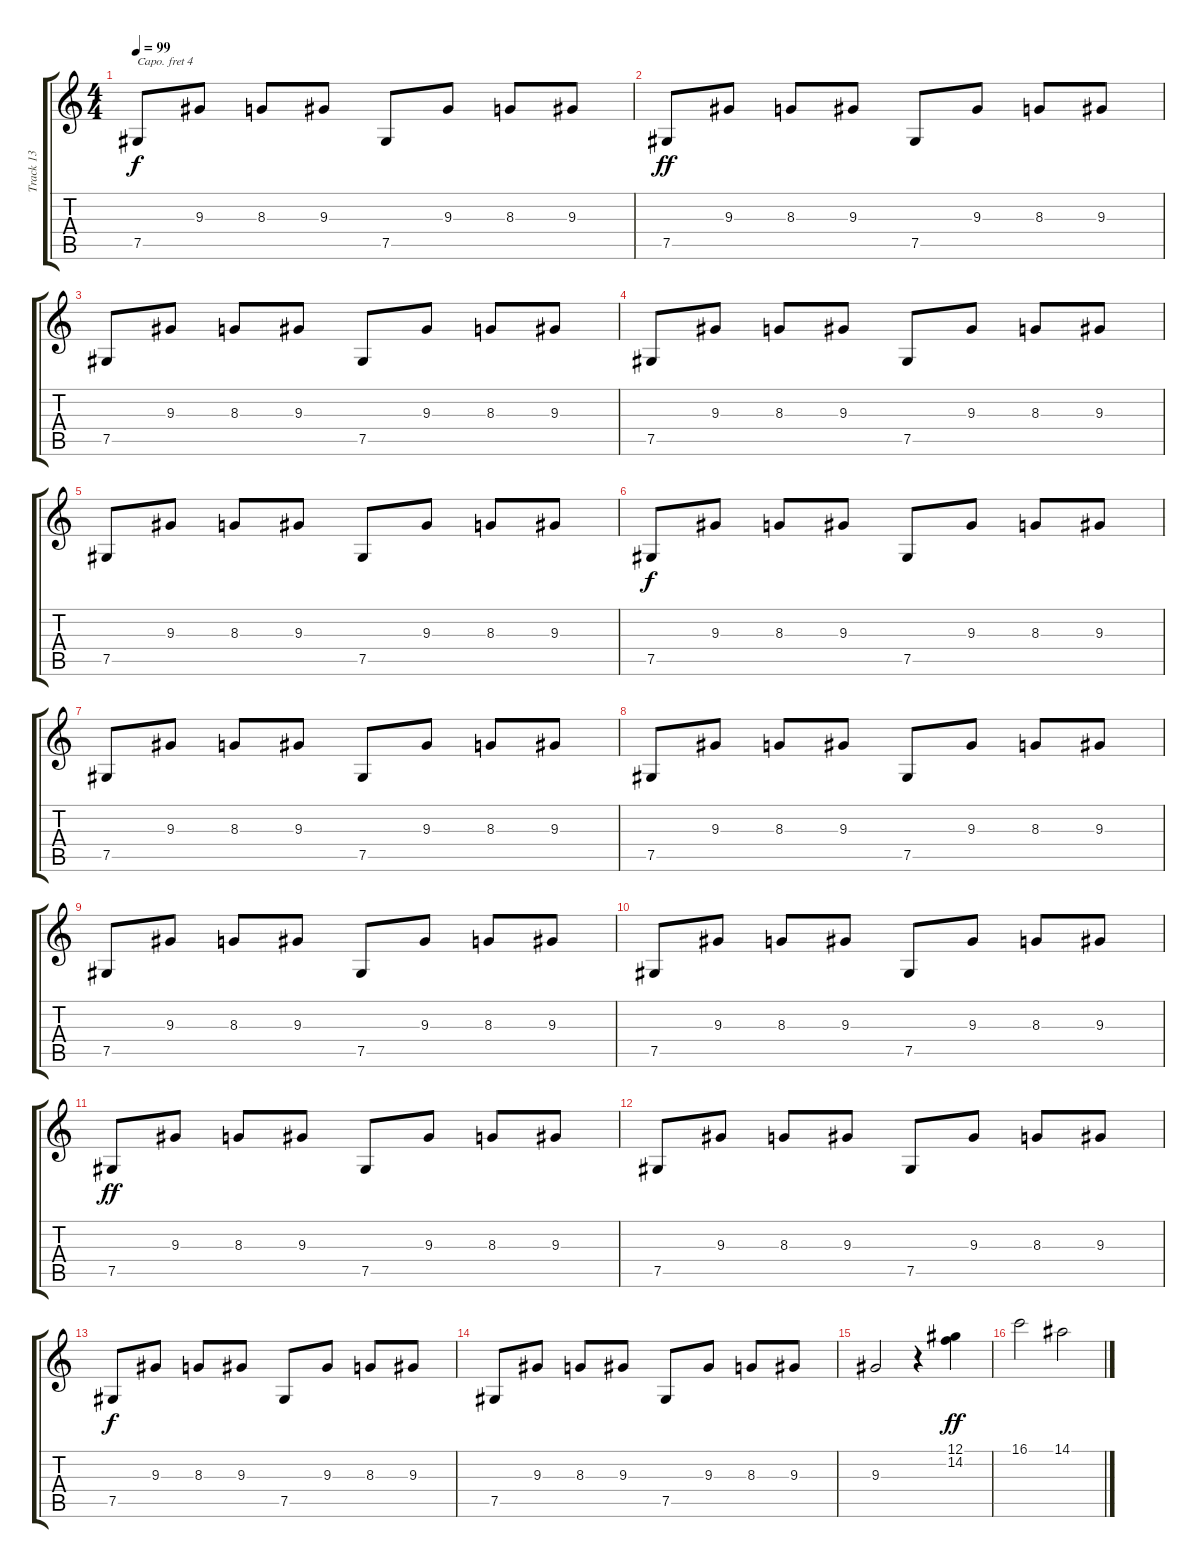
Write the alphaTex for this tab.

\track ("Track 13" "Track 13") {instrument stringensemble1}
\staff {score tabs}
\capo 4
\tuning (E4 B3 G3 D3 A2 E2) {hide}
\ts (4 4)
\tempo 99
\clef g2
\ks c
7.5.8{dy f} 9.3.8 8.3.8 9.3.8 7.5.8 9.3.8 8.3.8 9.3.8 |
7.5.8{dy ff} 9.3.8 8.3.8 9.3.8 7.5.8 9.3.8 8.3.8 9.3.8 |
7.5.8 9.3.8 8.3.8 9.3.8 7.5.8 9.3.8 8.3.8 9.3.8 |
7.5.8 9.3.8 8.3.8 9.3.8 7.5.8 9.3.8 8.3.8 9.3.8 |
7.5.8 9.3.8 8.3.8 9.3.8 7.5.8 9.3.8 8.3.8 9.3.8 |
7.5.8{dy f} 9.3.8 8.3.8 9.3.8 7.5.8 9.3.8 8.3.8 9.3.8 |
7.5.8 9.3.8 8.3.8 9.3.8 7.5.8 9.3.8 8.3.8 9.3.8 |
7.5.8 9.3.8 8.3.8 9.3.8 7.5.8 9.3.8 8.3.8 9.3.8 |
7.5.8 9.3.8 8.3.8 9.3.8 7.5.8 9.3.8 8.3.8 9.3.8 |
7.5.8 9.3.8 8.3.8 9.3.8 7.5.8 9.3.8 8.3.8 9.3.8 |
7.5.8{dy ff} 9.3.8 8.3.8 9.3.8 7.5.8 9.3.8 8.3.8 9.3.8 |
7.5.8 9.3.8 8.3.8 9.3.8 7.5.8 9.3.8 8.3.8 9.3.8 |
7.5.8{dy f} 9.3.8 8.3.8 9.3.8 7.5.8 9.3.8 8.3.8 9.3.8 |
7.5.8 9.3.8 8.3.8 9.3.8 7.5.8 9.3.8 8.3.8 9.3.8 |
9.3.2 r.4 (12.1 14.2).4{dy ff} |
16.1.2 14.1.2
